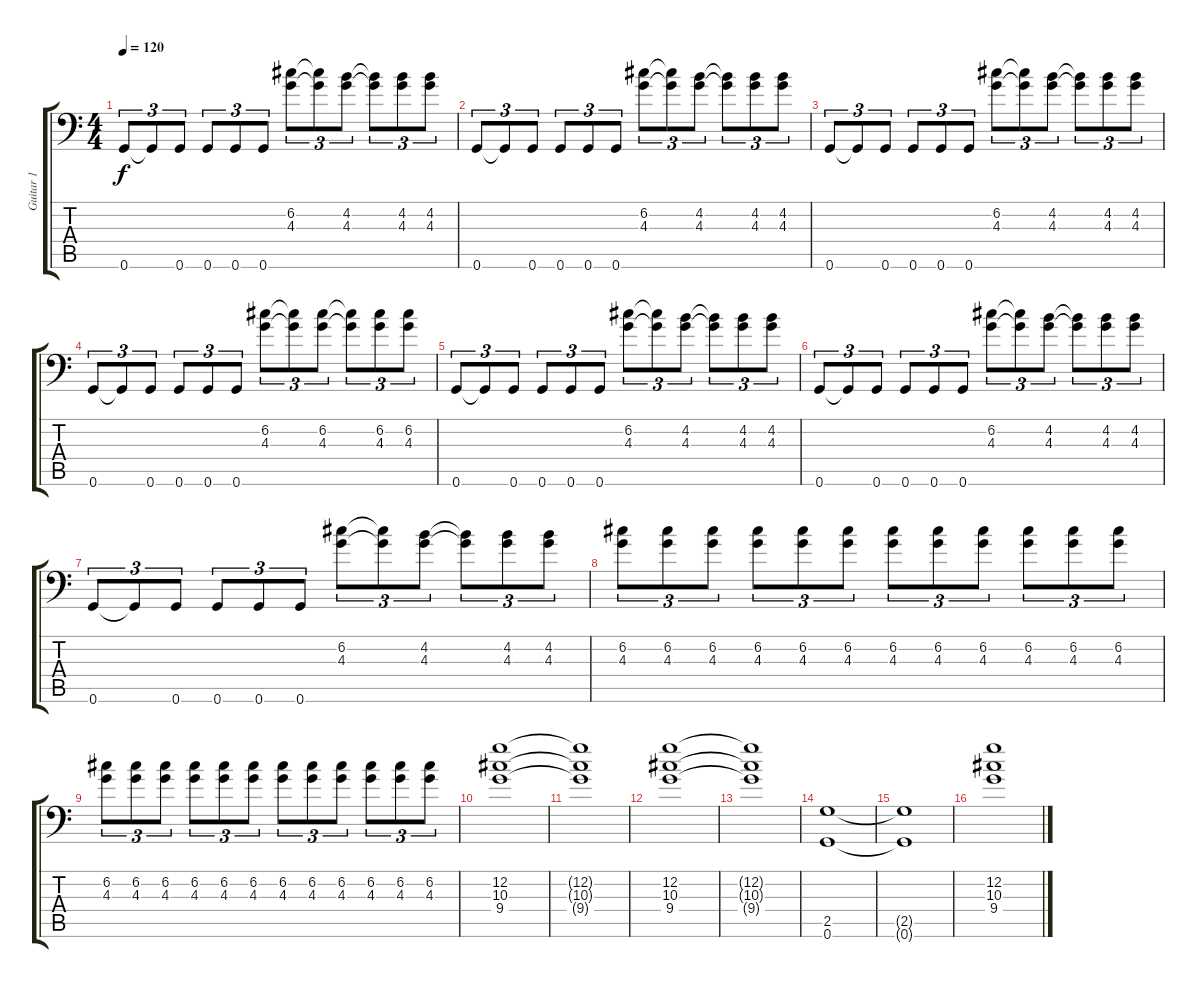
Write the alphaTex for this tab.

\track ("Guitar 1" "Guitar 1") {instrument distortionguitar}
\staff {score tabs}
\tuning (C4 G3 Eb3 Bb2 F2 G1) {hide}
\ts (4 4)
\tempo 120
\clef f4
\ks c
0.6.8{tu (3 2) dy f} 0.6{t}.8{tu (3 2)} 0.6.8{tu (3 2)} 0.6.8{tu (3 2)} 0.6.8{tu (3 2)} 0.6.8{tu (3 2)} (6.2 4.3).8{tu (3 2)} (6.2{t} 4.3{t}).8{tu (3 2)} (4.2 4.3).8{tu (3 2)} (4.2{t} 4.3{t}).8{tu (3 2)} (4.2 4.3).8{tu (3 2)} (4.2 4.3).8{tu (3 2)} |
0.6.8{tu (3 2)} 0.6{t}.8{tu (3 2)} 0.6.8{tu (3 2)} 0.6.8{tu (3 2)} 0.6.8{tu (3 2)} 0.6.8{tu (3 2)} (6.2 4.3).8{tu (3 2)} (6.2{t} 4.3{t}).8{tu (3 2)} (4.2 4.3).8{tu (3 2)} (4.2{t} 4.3{t}).8{tu (3 2)} (4.2 4.3).8{tu (3 2)} (4.2 4.3).8{tu (3 2)} |
0.6.8{tu (3 2)} 0.6{t}.8{tu (3 2)} 0.6.8{tu (3 2)} 0.6.8{tu (3 2)} 0.6.8{tu (3 2)} 0.6.8{tu (3 2)} (6.2 4.3).8{tu (3 2)} (6.2{t} 4.3{t}).8{tu (3 2)} (4.2 4.3).8{tu (3 2)} (4.2{t} 4.3{t}).8{tu (3 2)} (4.2 4.3).8{tu (3 2)} (4.2 4.3).8{tu (3 2)} |
0.6.8{tu (3 2)} 0.6{t}.8{tu (3 2)} 0.6.8{tu (3 2)} 0.6.8{tu (3 2)} 0.6.8{tu (3 2)} 0.6.8{tu (3 2)} (6.2 4.3).8{tu (3 2)} (6.2{t} 4.3{t}).8{tu (3 2)} (6.2 4.3).8{tu (3 2)} (6.2{t} 4.3{t}).8{tu (3 2)} (6.2 4.3).8{tu (3 2)} (6.2 4.3).8{tu (3 2)} |
0.6.8{tu (3 2)} 0.6{t}.8{tu (3 2)} 0.6.8{tu (3 2)} 0.6.8{tu (3 2)} 0.6.8{tu (3 2)} 0.6.8{tu (3 2)} (6.2 4.3).8{tu (3 2)} (6.2{t} 4.3{t}).8{tu (3 2)} (4.2 4.3).8{tu (3 2)} (4.2{t} 4.3{t}).8{tu (3 2)} (4.2 4.3).8{tu (3 2)} (4.2 4.3).8{tu (3 2)} |
0.6.8{tu (3 2)} 0.6{t}.8{tu (3 2)} 0.6.8{tu (3 2)} 0.6.8{tu (3 2)} 0.6.8{tu (3 2)} 0.6.8{tu (3 2)} (6.2 4.3).8{tu (3 2)} (6.2{t} 4.3{t}).8{tu (3 2)} (4.2 4.3).8{tu (3 2)} (4.2{t} 4.3{t}).8{tu (3 2)} (4.2 4.3).8{tu (3 2)} (4.2 4.3).8{tu (3 2)} |
0.6.8{tu (3 2)} 0.6{t}.8{tu (3 2)} 0.6.8{tu (3 2)} 0.6.8{tu (3 2)} 0.6.8{tu (3 2)} 0.6.8{tu (3 2)} (6.2 4.3).8{tu (3 2)} (6.2{t} 4.3{t}).8{tu (3 2)} (4.2 4.3).8{tu (3 2)} (4.2{t} 4.3{t}).8{tu (3 2)} (4.2 4.3).8{tu (3 2)} (4.2 4.3).8{tu (3 2)} |
(6.2 4.3).8{tu (3 2)} (6.2 4.3).8{tu (3 2)} (6.2 4.3).8{tu (3 2)} (6.2 4.3).8{tu (3 2)} (6.2 4.3).8{tu (3 2)} (6.2 4.3).8{tu (3 2)} (6.2 4.3).8{tu (3 2)} (6.2 4.3).8{tu (3 2)} (6.2 4.3).8{tu (3 2)} (6.2 4.3).8{tu (3 2)} (6.2 4.3).8{tu (3 2)} (6.2 4.3).8{tu (3 2)} |
(6.2 4.3).8{tu (3 2)} (6.2 4.3).8{tu (3 2)} (6.2 4.3).8{tu (3 2)} (6.2 4.3).8{tu (3 2)} (6.2 4.3).8{tu (3 2)} (6.2 4.3).8{tu (3 2)} (6.2 4.3).8{tu (3 2)} (6.2 4.3).8{tu (3 2)} (6.2 4.3).8{tu (3 2)} (6.2 4.3).8{tu (3 2)} (6.2 4.3).8{tu (3 2)} (6.2 4.3).8{tu (3 2)} |
(12.2 10.3 9.4).1 |
(12.2{t} 10.3{t} 9.4{t}).1 |
(12.2 10.3 9.4).1 |
(12.2{t} 10.3{t} 9.4{t}).1 |
(2.5 0.6).1 |
(2.5{t} 0.6{t}).1 |
(12.2 10.3 9.4).1
